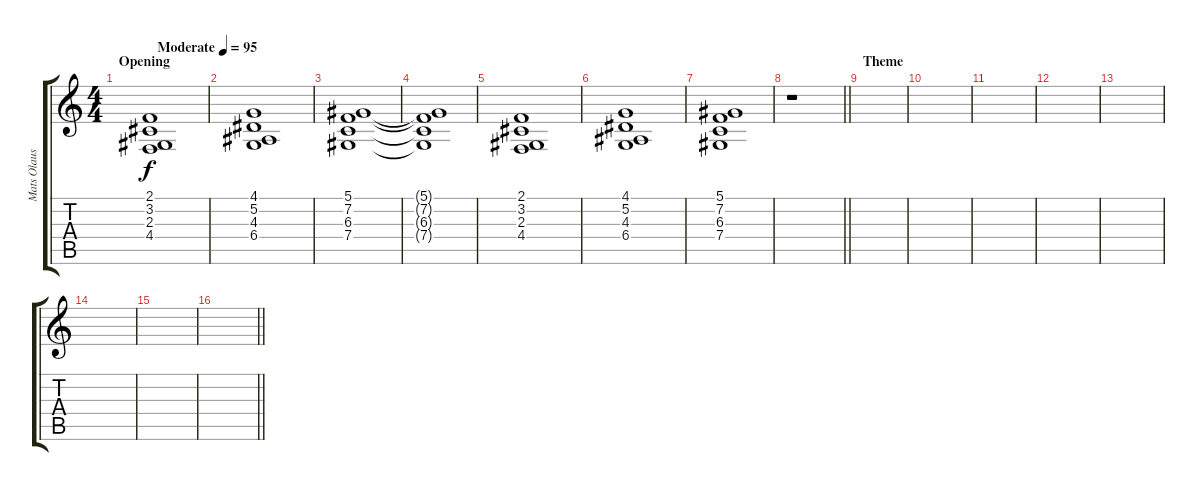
\track ("Mats Olausson" "Mats Olaus") {instrument choiraahs}
\staff {score tabs}
\tuning (Eb4 Bb3 Gb3 Db3 Ab2 Eb2) {hide}
\ts (4 4)
\section ("" "Opening")
\tempo (95 "Moderate")
\clef g2
\ks c
(2.1 3.2 2.3 4.4).1{dy f instrument choiraahs} |
(4.1 5.2 4.3 6.4).1 |
(5.1 7.2 6.3 7.4).1 |
(5.1{t} 7.2{t} 6.3{t} 7.4{t}).1 |
(2.1 3.2 2.3 4.4).1 |
(4.1 5.2 4.3 6.4).1 |
(5.1 7.2 6.3 7.4).1 |
\barLineRight lightlight
r.1 |
\section ("" "Theme")
|
|
|
|
|
|
|
\barLineRight lightlight
